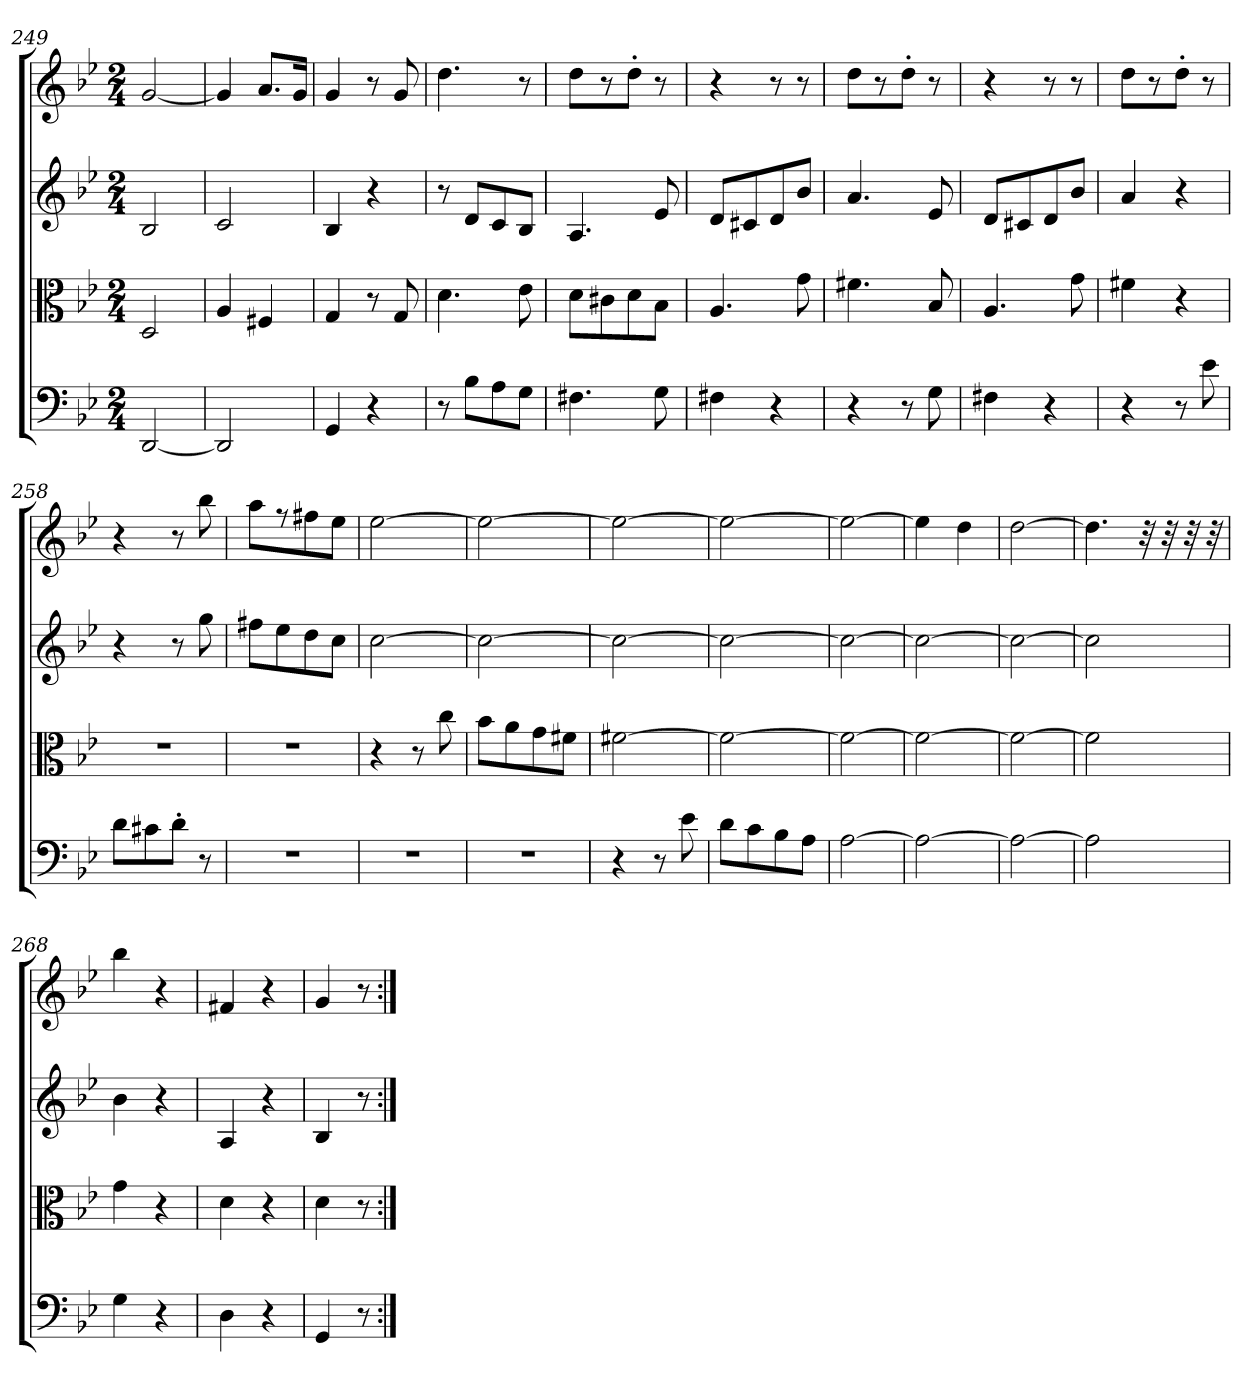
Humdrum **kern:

**kern	**kern	**kern	**kern
*part4	*part3	*part2	*part1
*staff4	*staff3	*staff2	*staff1
*clefF4	*clefC3	*clefG2	*clefG2
*k[b-e-]	*k[b-e-]	*k[b-e-]	*k[b-e-]
*g:	*g:	*g:	*g:
*M2/4	*M2/4	*M2/4	*M2/4
=249	=249	=249	=249
[2DD/	2D/	2B-/	[2g/
=250	=250	=250	=250
2DD/]	4A/	2c/	4g/]
.	4F#X/	.	8.a/L
.	.	.	16g/Jk
=251	=251	=251	=251
4GG/	4G/	4B-/	4g/
4r	8r	4r	8r
.	8G/	.	8g/
=252	=252	=252	=252
8r	4.d\	8r	4.dd\
8B-\L	.	8d/L	.
8A\	.	8c/	.
8G\J	8e-\	8B-/J	8r
=253	=253	=253	=253
4.F#X\	8d\L	4.A/	8dd\L
.	8c#X\	.	8r
.	8d\	.	8dd'\J
8G\	8B-\J	8e-/	8r
=254	=254	=254	=254
4F#X\	4.A/	8d/L	4r
.	.	8c#X/	.
4r	.	8d/	8r
.	8g\	8b-/J	8r
=255	=255	=255	=255
4r	4.f#X\	4.a/	8dd\L
.	.	.	8r
8r	.	.	8dd'\J
8G\	8B-/	8e-/	8r
=256	=256	=256	=256
4F#X\	4.A/	8d/L	4r
.	.	8c#X/	.
4r	.	8d/	8r
.	8g\	8b-/J	8r
=257	=257	=257	=257
4r	4f#X\	4a/	8dd\L
.	.	.	8r
8r	4r	4r	8dd'\J
8e-\	.	.	8r
=258	=258	=258	=258
8d\L	2r	4r	4r
8c#X\	.	.	.
8d'\J	.	8r	8r
8r	.	8gg\	8bb-\
=259	=259	=259	=259
2r	2r	8ff#X\L	8aa\L
.	.	8ee-\	8r
.	.	8dd\	8ff#X\
.	.	8cc\J	8ee-\J
=260	=260	=260	=260
2r	4r	[2cc\	[2ee-\
.	8r	.	.
.	8cc\	.	.
=261	=261	=261	=261
2r	8b-\L	2cc\_	2ee-\_
.	8a\	.	.
.	8g\	.	.
.	8f#X\J	.	.
=262	=262	=262	=262
4r	[2f#X\	2cc\_	2ee-\_
8r	.	.	.
8e-\	.	.	.
=263	=263	=263	=263
8d\L	2f#\_	2cc\_	2ee-\_
8c\	.	.	.
8B-\	.	.	.
8A\J	.	.	.
=264	=264	=264	=264
[2A\	2f#\_	2cc\_	2ee-\_
=265	=265	=265	=265
2A\_	2f#\_	2cc\_	4ee-\]
.	.	.	4dd\
=266	=266	=266	=266
2A\_	2f#\_	2cc\_	[2dd\
=267	=267	=267	=267
2A\]	2f#\]	2cc\]	4.dd\]
.	.	.	32r
.	.	.	32r
.	.	.	32r
.	.	.	32r
=268	=268	=268	=268
4G\	4g\	4b-\	4bb-\
4r	4r	4r	4r
=269	=269	=269	=269
4D\	4d\	4A/	4f#X/
4r	4r	4r	4r
=270	=270	=270	=270
4GG/	4d\	4B-/	4g/
8r	8r	8r	8r
=:|!	=:|!	=:|!	=:|!
*-	*-	*-	*-
